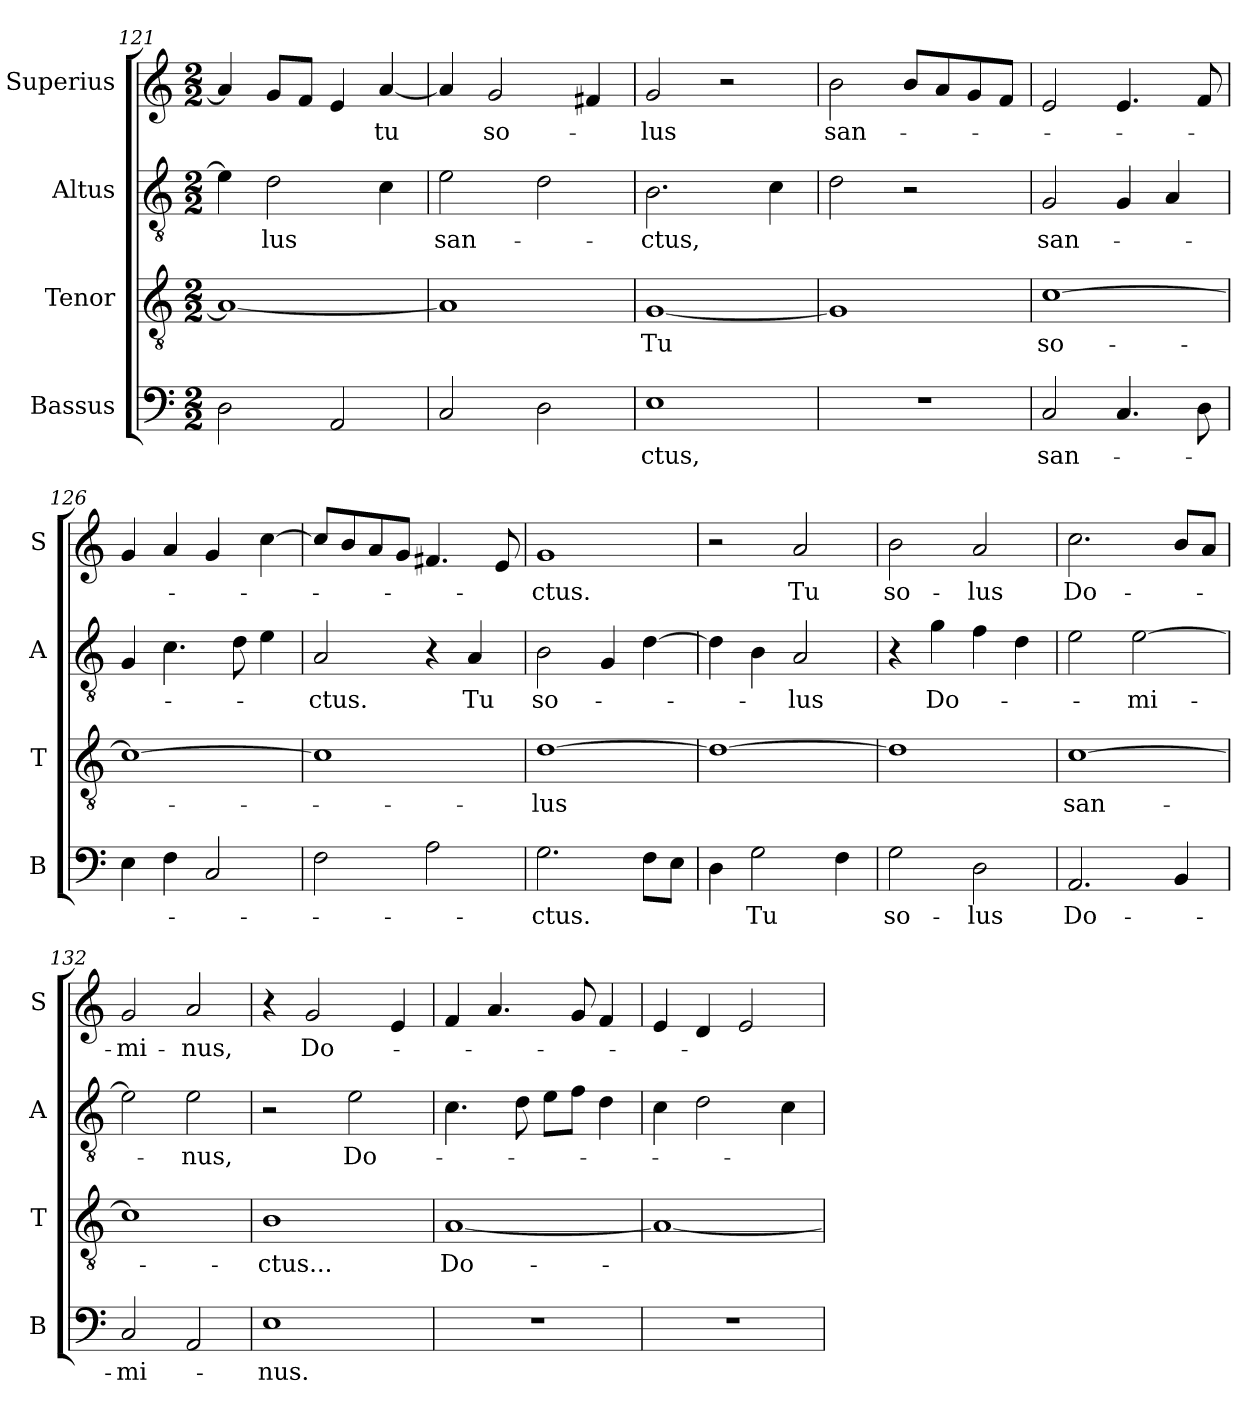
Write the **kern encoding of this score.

**kern	**text	**kern	**text	**kern	**text	**kern	**text
*part4	*part4	*part3	*part3	*part2	*part2	*part1	*part1
*staff4	*staff4	*staff3	*staff3	*staff2	*staff2	*staff1	*staff1
*I"Bassus	*	*I"Tenor	*	*I"Altus	*	*I"Superius	*
*I'B	*	*I'T	*	*I'A	*	*I'S	*
*clefF4	*	*clefGv2	*	*clefGv2	*	*clefG2	*
*k[]	*	*k[]	*	*k[]	*	*k[]	*
*M2/2	*	*M2/2	*	*M2/2	*	*M2/2	*
=121	=121	=121	=121	=121	=121	=121	=121
2D	.	1A_	.	4e]	.	4a]	.
.	.	.	.	2d	-lus	8gL	.
.	.	.	.	.	.	8fJ	.
2AA	.	.	.	.	.	4e	.
.	.	.	.	4c	.	[4a	tu
=122	=122	=122	=122	=122	=122	=122	=122
!	!	!	!	!	!LO:LY:i	!	!
2C	.	1A]	.	2e	san-	4a]	.
.	.	.	.	.	.	2g	so-
2D	.	.	.	2d	.	.	.
.	.	.	.	.	.	4f#X	.
=123	=123	=123	=123	=123	=123	=123	=123
!	!	!	!LO:LY:i	!	!LO:LY:i	!	!
1E	-ctus,	[1G	Tu	2.B	-ctus,	2g	-lus
.	.	.	.	.	.	2r	.
.	.	.	.	4c	.	.	.
=124	=124	=124	=124	=124	=124	=124	=124
1r	.	1G]	.	2d	.	2b	san-
.	.	.	.	2r	.	8bL	.
.	.	.	.	.	.	8a	.
.	.	.	.	.	.	8g	.
.	.	.	.	.	.	8fJ	.
=125	=125	=125	=125	=125	=125	=125	=125
!	!LO:LY:i	!	!LO:LY:i	!	!	!	!
2C	san-	[1c	so-	2G	san-	2e	.
4.C	.	.	.	4G	.	4.e	.
.	.	.	.	4A	.	.	.
8D	.	.	.	.	.	8f	.
=126	=126	=126	=126	=126	=126	=126	=126
4E	.	1c_	.	4G	.	4g	.
4F	.	.	.	4.c	.	4a	.
2C	.	.	.	.	.	4g	.
.	.	.	.	8d	.	.	.
.	.	.	.	4e	.	[4cc	.
=127	=127	=127	=127	=127	=127	=127	=127
2F	.	1c]	.	2A	-ctus.	8ccL]	.
.	.	.	.	.	.	8b	.
.	.	.	.	.	.	8a	.
.	.	.	.	.	.	8gJ	.
2A	.	.	.	4r	.	4.f#X	.
.	.	.	.	4A	Tu	.	.
.	.	.	.	.	.	8e	.
=128	=128	=128	=128	=128	=128	=128	=128
!	!LO:LY:i	!	!LO:LY:i	!	!	!	!
2.G	-ctus.	[1d	-lus	2B	so-	1g	-ctus.
.	.	.	.	4G	.	.	.
8FL	.	.	.	[4d	.	.	.
8EJ	.	.	.	.	.	.	.
=129	=129	=129	=129	=129	=129	=129	=129
4D	.	1d_	.	4d]	.	2r	.
2G	Tu	.	.	4B	.	.	.
.	.	.	.	2A	-lus	2a	Tu
4F	.	.	.	.	.	.	.
=130	=130	=130	=130	=130	=130	=130	=130
2G	so-	1d]	.	4r	.	2b	so-
.	.	.	.	4g	Do-	.	.
2D	-lus	.	.	4f	.	2a	-lus
.	.	.	.	4d	.	.	.
=131	=131	=131	=131	=131	=131	=131	=131
!	!	!	!LO:LY:i	!	!	!	!LO:LY:i
2.AA	Do-	[1c	san-	2e	.	2.cc	Do-
.	.	.	.	[2e	-mi-	.	.
4BB	.	.	.	.	.	8bL	.
.	.	.	.	.	.	8aJ	.
=132	=132	=132	=132	=132	=132	=132	=132
!	!	!	!	!	!	!	!LO:LY:i
2C	-mi-	1c]	.	2e]	.	2g	-mi-
!	!	!	!	!	!	!	!LO:LY:i
2AA	.	.	.	2e	-nus,	2a	-nus,
=133	=133	=133	=133	=133	=133	=133	=133
!	!	!	!LO:LY:i	!	!	!	!
1E	-nus.	1B	-ctus...	2r	.	4r	.
.	.	.	.	.	.	2g	Do-
!	!	!	!	!	!LO:LY:i	!	!
.	.	.	.	2e	Do-	.	.
.	.	.	.	.	.	4e	.
=134	=134	=134	=134	=134	=134	=134	=134
!	!	!	!LO:LY:i	!	!	!	!
1r	.	[1A	Do-	4.c	.	4f	.
.	.	.	.	.	.	4.a	.
.	.	.	.	8d	.	.	.
.	.	.	.	8eL	.	.	.
.	.	.	.	8fJ	.	8g	.
.	.	.	.	4d	.	4f	.
=135	=135	=135	=135	=135	=135	=135	=135
1r	.	1A_	.	4c	.	4e	.
.	.	.	.	2d	.	4d	.
.	.	.	.	.	.	2e	.
.	.	.	.	4c	.	.	.
=	=	=	=	=	=	=	=
*-	*-	*-	*-	*-	*-	*-	*-
